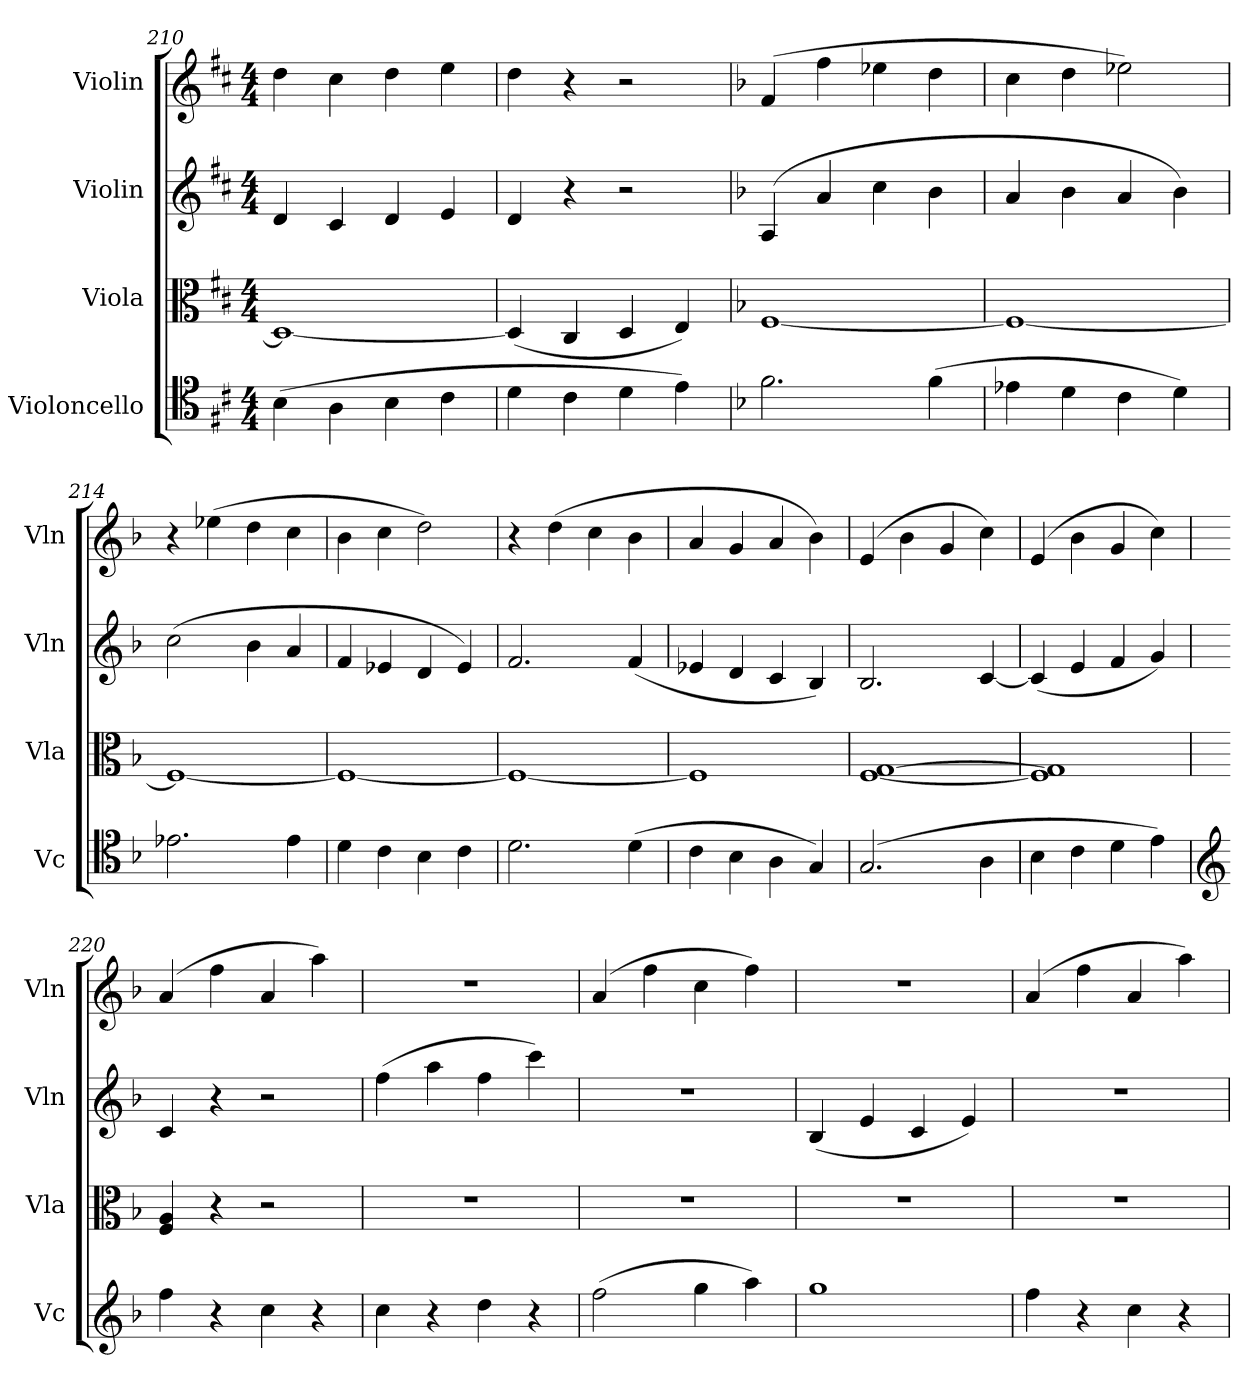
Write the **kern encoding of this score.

**kern	**kern	**kern	**kern
*part4	*part3	*part2	*part1
*staff4	*staff3	*staff2	*staff1
*I"Violoncello	*I"Viola	*I"Violin	*I"Violin
*I'Vc	*I'Vla	*I'Vln	*I'Vln
*clefC4	*clefC3	*clefG2	*clefG2
*k[f#c#]	*k[f#c#]	*k[f#c#]	*k[f#c#]
*M4/4	*M4/4	*M4/4	*M4/4
=210	=210	=210	=210
(4B\	1D_	4d/	4dd\
4A\	.	4c#/	4cc#\
4B\	.	4d/	4dd\
4c#\	.	4e/	4ee\
=211	=211	=211	=211
4d\	(4D/]	4d/	4dd\
4c#\	4C#/	4r	4r
4d\	4D/	2r	2r
4e\)	4E/)	.	.
=212	=212	=212	=212
*k[b-]	*k[b-]	*k[b-]	*k[b-]
2.f\	[1F	(4A/	(4f/
.	.	4a/	4ff\
.	.	4cc\	4ee-X\
(4f\	.	4b-\	4dd\
=213	=213	=213	=213
4e-X\	1F_	4a/	4cc\
4d\	.	4b-\	4dd\
4c\	.	4a/	2ee-X\)
4d\)	.	4b-\)	.
=214	=214	=214	=214
2.e-X\	1F_	(2cc\	4r
.	.	.	(4ee-X\
.	.	4b-\	4dd\
4e-\	.	4a/	4cc\
=215	=215	=215	=215
4d\	1F_	4f/	4b-\
4c\	.	4e-X/	4cc\
4B-\	.	4d/	2dd\)
4c\	.	4e-/)	.
=216	=216	=216	=216
2.d\	1F_	2.f/	4r
.	.	.	(4dd\
.	.	.	4cc\
(4d\	.	(4f/	4b-\
=217	=217	=217	=217
4c\	1F]	4e-X/	4a/
4B-\	.	4d/	4g/
4A\	.	4c/	4a/
4G/)	.	4B-/)	4b-\)
=218	=218	=218	=218
(2.G/	[1F [1G	2.B-/	(4e/
.	.	.	4b-\
.	.	.	4g/
4A\	.	[4c/	4cc\)
=219	=219	=219	=219
4B-\	1F] 1G]	(4c/]	(4e/
4c\	.	4e/	4b-\
4d\	.	4f/	4g/
4e\)	.	4g/)	4cc\)
=220	=220	=220	=220
*clefG2	*	*	*
4ff\	4F/ 4A/	4c/	(4a/
4r	4r	4r	4ff\
4cc\	2r	2r	4a/
4r	.	.	4aa\)
=221	=221	=221	=221
4cc\	1r	(4ff\	1r
4r	.	4aa\	.
4dd\	.	4ff\	.
4r	.	4ccc\)	.
=222	=222	=222	=222
(2ff\	1r	1r	(4a/
.	.	.	4ff\
4gg\	.	.	4cc\
4aa\)	.	.	4ff\)
=223	=223	=223	=223
1gg	1r	(4B-/	1r
.	.	4e/	.
.	.	4c/	.
.	.	4e/)	.
=224	=224	=224	=224
4ff\	1r	1r	(4a/
4r	.	.	4ff\
4cc\	.	.	4a/
4r	.	.	4aa\)
=	=	=	=
*-	*-	*-	*-
